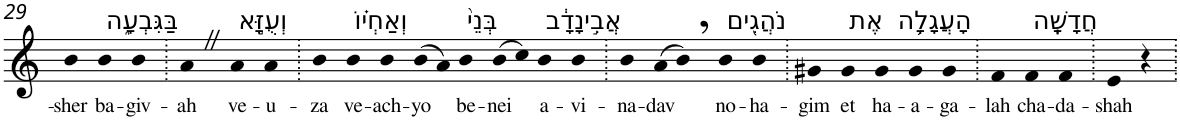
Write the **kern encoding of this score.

**kern	**text
*part1	*part1
*staff1	*staff1
*I"Piano	*
*I'Pno	*
!!LO:PB:g=z
*clefG2	*
*k[]	*
=29	=29
!	!LO:LY:b
4b	-sher
!LO:TX:a:t=בַּגִּבְעָ֑ה	!
!	!LO:LY:b
4b	ba-
!	!LO:LY:b
4b	-giv-
=30.	=30.
!	!LO:LY:b
4aZ	-ah
!LO:TX:a:t=וְעֻזָּ֣א	!
!	!LO:LY:b
4a	ve-
!	!LO:LY:b
4a	-u-
=31.	=31.
!	!LO:LY:b
4b	-za
!LO:TX:a:t=וְאַחְי֗וֹ	!
!	!LO:LY:b
4b	ve-
!	!LO:LY:b
4b	-ach-
!	!LO:LY:b
(>8b	-yo
8a)	.
!LO:TX:a:t=בְּנֵי֙	!
!	!LO:LY:b
4b	be-
!	!LO:LY:b
(>8b	-nei
8cc)	.
!LO:TX:a:t=אֲבִ֣ינָדָ֔ב	!
!	!LO:LY:b
4b	a-
!	!LO:LY:b
4b	-vi-
=32.	=32.
!	!LO:LY:b
4b	-na-
!	!LO:LY:b
(>8a	-dav
8b,)	.
!LO:TX:a:t=נֹהֲגִ֖ים	!
!	!LO:LY:b
4b	no-
!	!LO:LY:b
4b	-ha-
=33.	=33.
!	!LO:LY:b
4g#X	-gim
!LO:TX:a:t=אֶת	!
!	!LO:LY:b
4g#	et
!LO:TX:a:t=הָעֲגָלָ֥ה	!
!	!LO:LY:b
4g#	ha-
!	!LO:LY:b
4g#	-a-
!	!LO:LY:b
4g#	-ga-
=34.	=34.
!	!LO:LY:b
4f	-lah
!LO:TX:a:t=חֲדָשָֽׁה	!
!	!LO:LY:b
4f	cha-
!	!LO:LY:b
4f	-da-
=35.	=35.
!	!LO:LY:b
4e	-shah
4r	.
=.	=.
*-	*-
